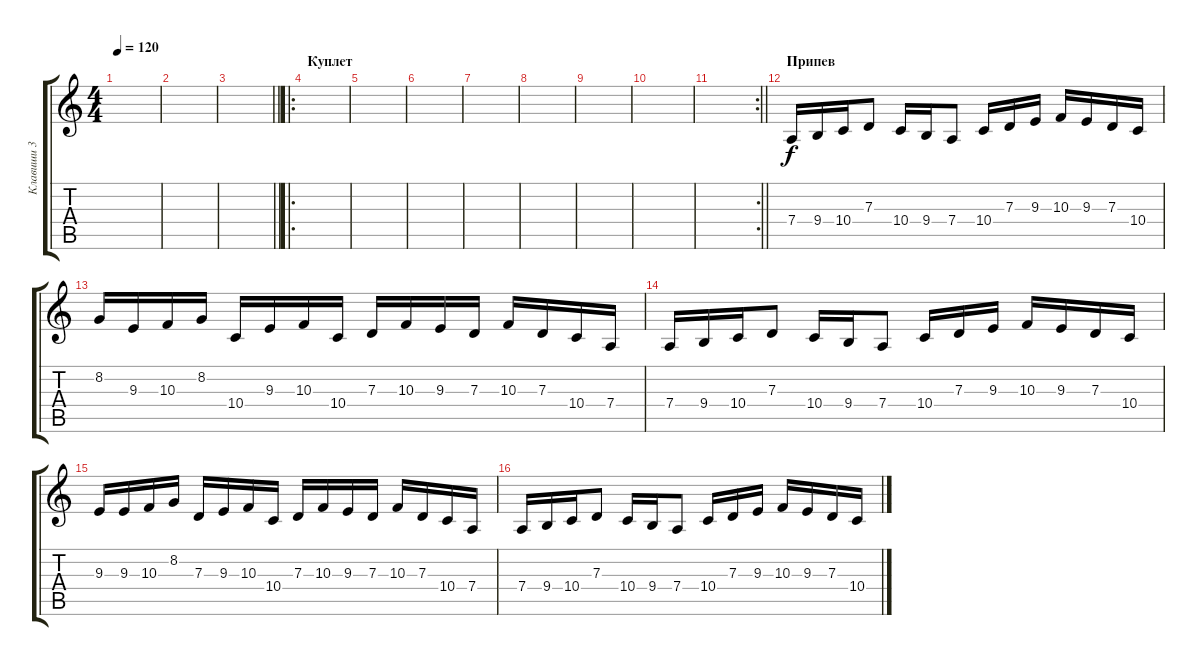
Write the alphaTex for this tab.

\track ("Клавиши 3" "Клавиши 3") {instrument clavinet}
\staff {score tabs}
\tuning (E4 B3 G3 D3 A2 E2) {hide}
\ts (4 4)
\tempo 120
\clef g2
\ks c
|
|
\barLineRight lightlight
|
\ro
\section ("" "Куплет")
|
|
|
|
|
|
|
\rc 2
\barLineRight lightlight
|
\section ("" "Припев")
7.4.16 9.4.16 10.4.16 7.3.8 10.4.16 9.4.16 7.4.8 10.4.16 7.3.16 9.3.16 10.3.16 9.3.16 7.3.16 10.4.16 |
8.2.16 9.3.16 10.3.16 8.2.16 10.4.16 9.3.16 10.3.16 10.4.16 7.3.16 10.3.16 9.3.16 7.3.16 10.3.16 7.3.16 10.4.16 7.4.16 |
7.4.16 9.4.16 10.4.16 7.3.8 10.4.16 9.4.16 7.4.8 10.4.16 7.3.16 9.3.16 10.3.16 9.3.16 7.3.16 10.4.16 |
9.3.16 9.3.16 10.3.16 8.2.16 7.3.16 9.3.16 10.3.16 10.4.16 7.3.16 10.3.16 9.3.16 7.3.16 10.3.16 7.3.16 10.4.16 7.4.16 |
7.4.16 9.4.16 10.4.16 7.3.8 10.4.16 9.4.16 7.4.8 10.4.16 7.3.16 9.3.16 10.3.16 9.3.16 7.3.16 10.4.16
